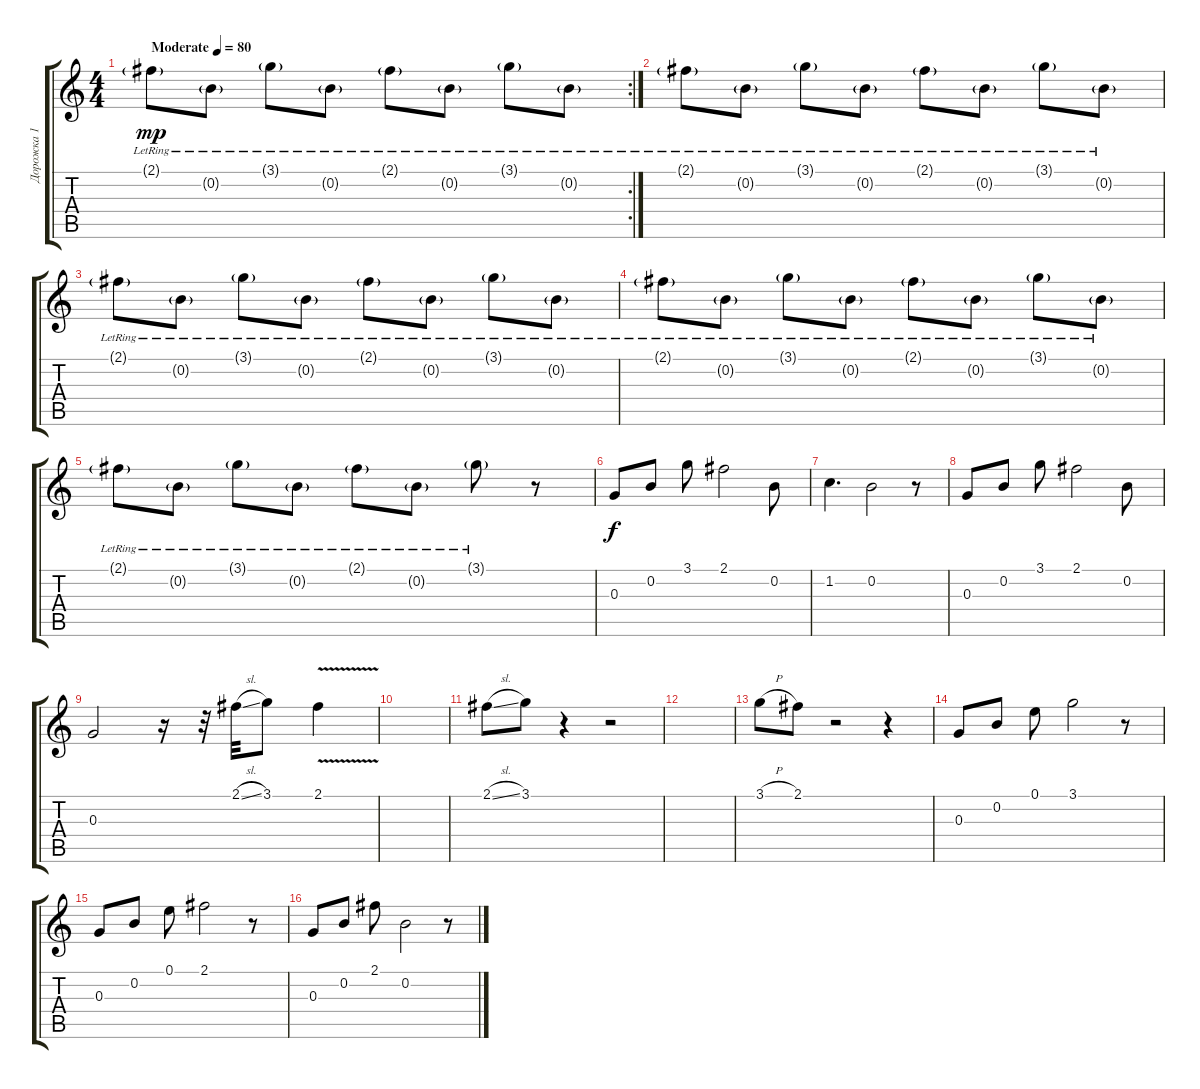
\track ("Дорожка 1" "Дорожка 1") {instrument acousticguitarsteel}
\staff {score tabs}
\tuning (E4 B3 G3 D3 A2 E2) {hide}
\rc 2
\ts (4 4)
\tempo (80 "Moderate")
\clef g2
\ks c
2.1{g lr}.8{dy mp instrument acousticguitarsteel} 0.2{g lr}.8 3.1{g lr}.8 0.2{g lr}.8 2.1{g lr}.8 0.2{g lr}.8 3.1{g lr}.8 0.2{g lr}.8 |
2.1{g lr}.8 0.2{g lr}.8 3.1{g lr}.8 0.2{g lr}.8 2.1{g lr}.8 0.2{g lr}.8 3.1{g lr}.8 0.2{g lr}.8 |
2.1{g lr}.8 0.2{g lr}.8 3.1{g lr}.8 0.2{g lr}.8 2.1{g lr}.8 0.2{g lr}.8 3.1{g lr}.8 0.2{g lr}.8 |
2.1{g lr}.8 0.2{g lr}.8 3.1{g lr}.8 0.2{g lr}.8 2.1{g lr}.8 0.2{g lr}.8 3.1{g lr}.8 0.2{g lr}.8 |
2.1{g lr}.8 0.2{g lr}.8 3.1{g lr}.8 0.2{g lr}.8 2.1{g lr}.8 0.2{g lr}.8 3.1{g lr}.8 r.8 |
0.3.8{dy f} 0.2.8 3.1.8 2.1.2 0.2.8 |
1.2.4{d} 0.2.2 r.8 |
0.3.8 0.2.8 3.1.8 2.1.2 0.2.8 |
0.3.2 r.16 r.32 2.1{sl}.32 3.1.8 2.1{v}.4 |
|
2.1{sl}.8 3.1.8 r.4 r.2 |
|
3.1{h}.8 2.1.8 r.2 r.4 |
0.3.8 0.2.8 0.1.8 3.1.2 r.8 |
0.3.8 0.2.8 0.1.8 2.1.2 r.8 |
0.3.8 0.2.8 2.1.8 0.2.2 r.8
